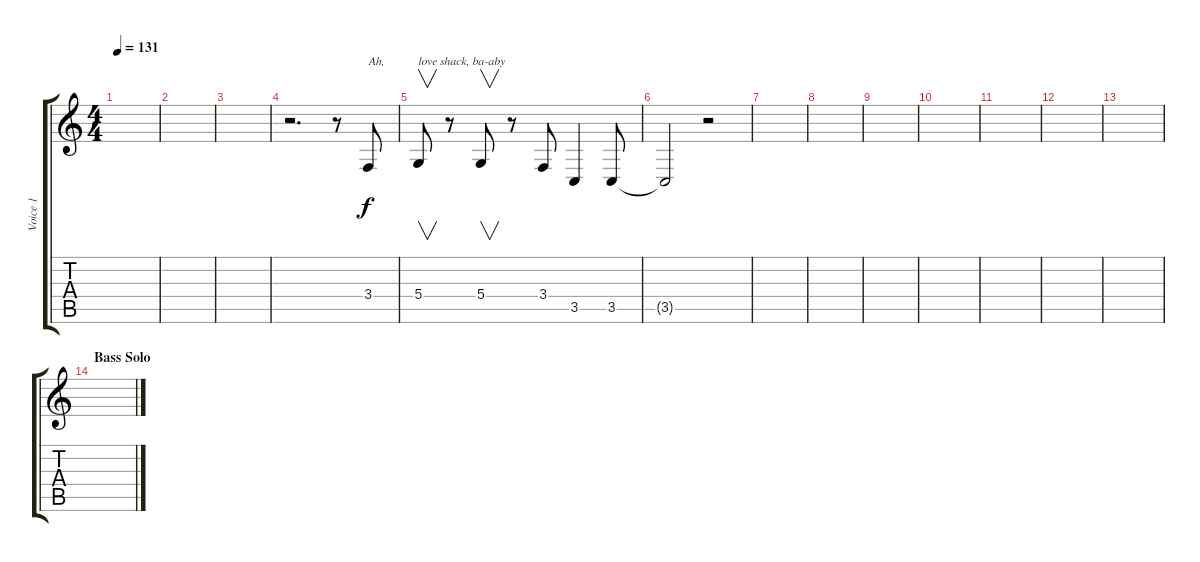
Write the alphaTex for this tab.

\track ("Voice 1" "Voice 1") {instrument tenorsax}
\staff {score tabs}
\tuning (E4 B3 G3 D3 A2 E2) {hide}
\ts (4 4)
\tempo 131
\clef g2
\ks c
|
|
|
r.2{d} r.8 3.4.8{txt "Ah,"} |
5.4.8{v txt "love shack, ba-aby"} r.8 5.4.8{v} r.8 3.4.8 3.5.4 3.5.8 |
3.5{t}.2 r.2 |
|
|
|
|
|
|
|
\section ("" "Bass Solo")
